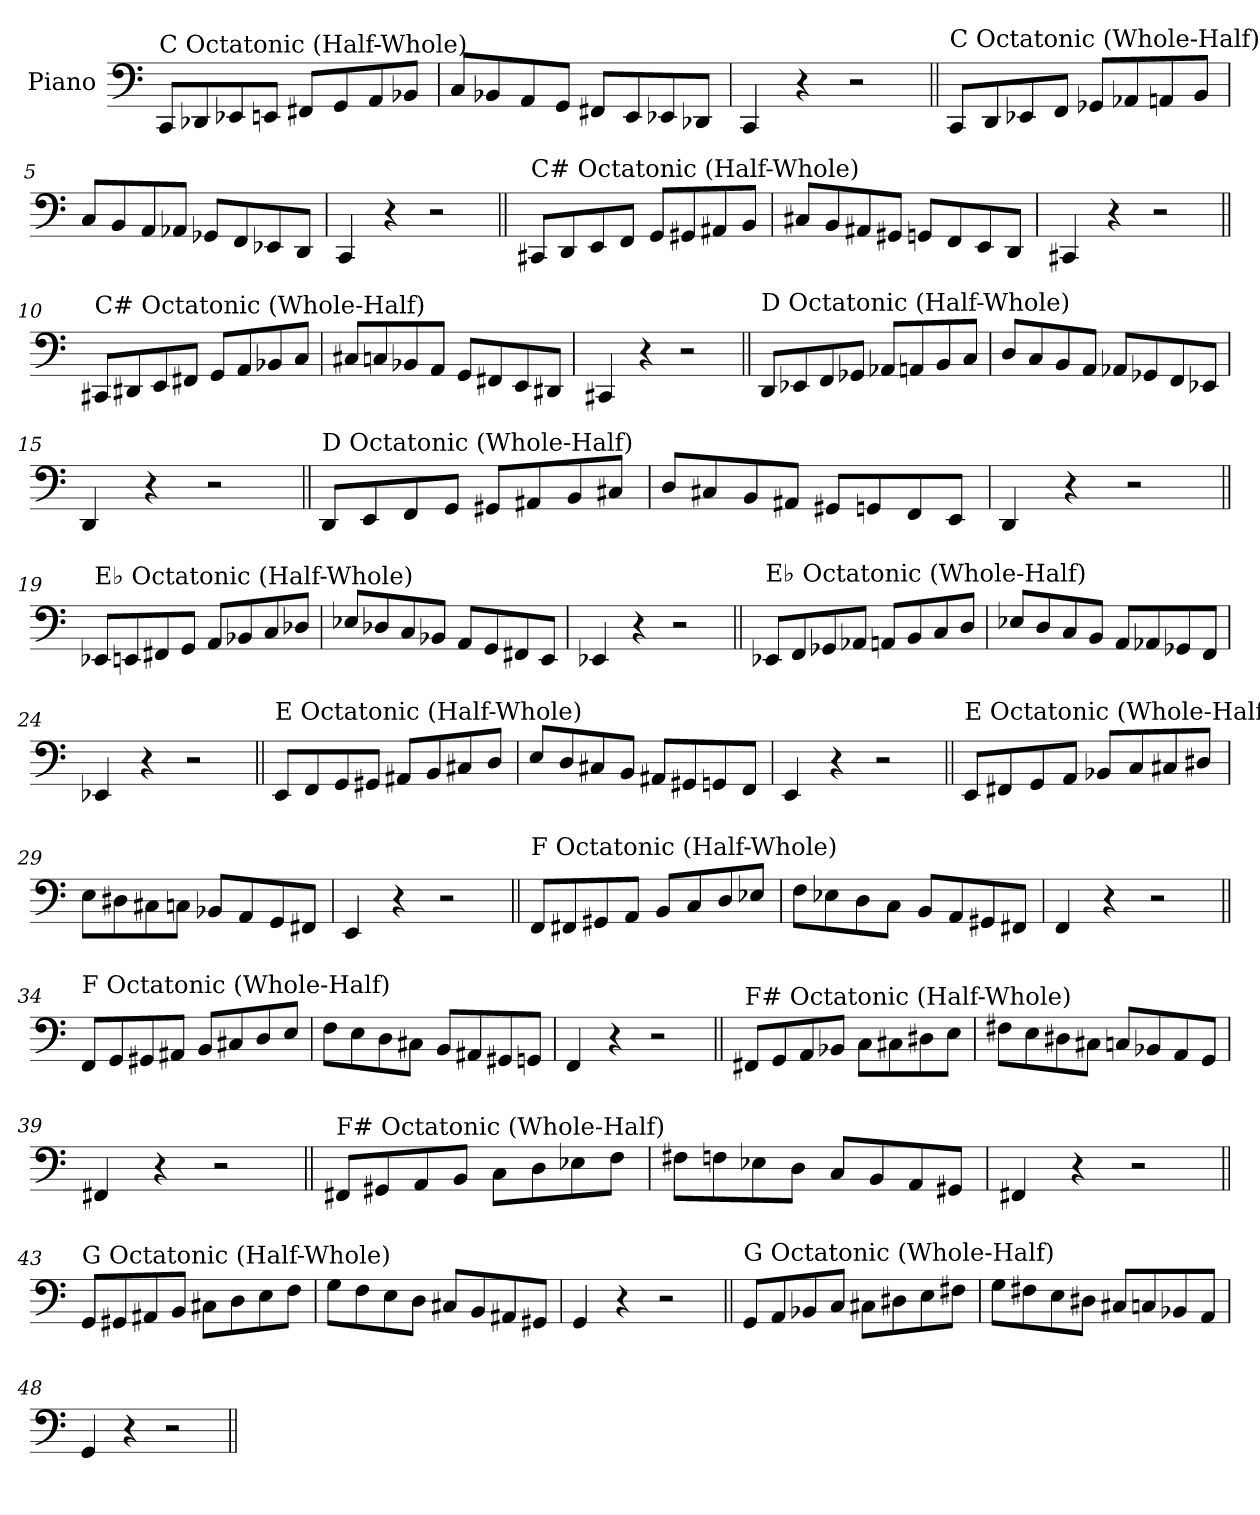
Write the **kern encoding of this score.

**kern
*part1
*staff1
*I"Piano
*I'Pno.
*clefF4
*k[]
=1
!LO:TX:a:t=C Octatonic (Half-Whole)
8CC/L
8DD-X/
8EE-X/
8EEn/J
8FF#X/L
8GG/
8AA/
8BB-X/J
=2
8C/L
8BB-X/
8AA/
8GG/J
8FF#X/L
8EE/
8EE-X/
8DD-X/J
=3
4CC/
4r
2r
=4||
!LO:TX:a:t=C Octatonic (Whole-Half)
8CC/L
8DD/
8EE-X/
8FF/J
8GG-X/L
8AA-X/
8AAn/
8BB/J
=5
8C/L
8BB/
8AA/
8AA-X/J
8GG-X/L
8FF/
8EE-X/
8DD/J
=6
4CC/
4r
2r
!!LO:LB:g=z
=7||
!LO:TX:a:t=C# Octatonic (Half-Whole)
8CC#X/L
8DD/
8EE/
8FF/J
8GG/L
8GG#X/
8AA#X/
8BB/J
=8
8C#X/L
8BB/
8AA#X/
8GG#X/J
8GGn/L
8FF/
8EE/
8DD/J
=9
4CC#X/
4r
2r
=10||
!LO:TX:a:t=C# Octatonic (Whole-Half)
8CC#X/L
8DD#X/
8EE/
8FF#X/J
8GG/L
8AA/
8BB-X/
8C/J
=11
8C#X/L
8Cn/
8BB-X/
8AA/J
8GG/L
8FF#X/
8EE/
8DD#X/J
=12
4CC#X/
4r
2r
!!LO:LB:g=z
=13||
!LO:TX:a:t=D Octatonic (Half-Whole)
8DD/L
8EE-X/
8FF/
8GG-X/J
8AA-X/L
8AAn/
8BB/
8C/J
=14
8D/L
8C/
8BB/
8AA/J
8AA-X/L
8GG-X/
8FF/
8EE-X/J
=15
4DD/
4r
2r
=16||
!LO:TX:a:t=D Octatonic (Whole-Half)
8DD/L
8EE/
8FF/
8GG/J
8GG#X/L
8AA#X/
8BB/
8C#X/J
=17
8D/L
8C#X/
8BB/
8AA#X/J
8GG#X/L
8GGn/
8FF/
8EE/J
=18
4DD/
4r
2r
!!LO:LB:g=z
=19||
!LO:TX:a:t=E♭ Octatonic (Half-Whole)
8EE-X/L
8EEn/
8FF#X/
8GG/J
8AA/L
8BB-X/
8C/
8D-X/J
=20
8E-X/L
8D-X/
8C/
8BB-X/J
8AA/L
8GG/
8FF#X/
8EE/J
=21
4EE-X/
4r
2r
=22||
!LO:TX:a:t=E♭ Octatonic (Whole-Half)
8EE-X/L
8FF/
8GG-X/
8AA-X/J
8AAn/L
8BB/
8C/
8D/J
=23
8E-X/L
8D/
8C/
8BB/J
8AA/L
8AA-X/
8GG-X/
8FF/J
=24
4EE-X/
4r
2r
!!LO:LB:g=z
=25||
!LO:TX:a:t=E Octatonic (Half-Whole)
8EE/L
8FF/
8GG/
8GG#X/J
8AA#X/L
8BB/
8C#X/
8D/J
=26
8E/L
8D/
8C#X/
8BB/J
8AA#X/L
8GG#X/
8GGn/
8FF/J
=27
4EE/
4r
2r
=28||
!LO:TX:a:t=E Octatonic (Whole-Half)
8EE/L
8FF#X/
8GG/
8AA/J
8BB-X/L
8C/
8C#X/
8D#X/J
=29
8E\L
8D#X\
8C#X\
8Cn\J
8BB-X/L
8AA/
8GG/
8FF#X/J
=30
4EE/
4r
2r
!!LO:LB:g=z
=31||
!LO:TX:a:t=F Octatonic (Half-Whole)
8FF/L
8FF#X/
8GG#X/
8AA/J
8BB/L
8C/
8D/
8E-X/J
=32
8F\L
8E-X\
8D\
8C\J
8BB/L
8AA/
8GG#X/
8FF#X/J
=33
4FF/
4r
2r
=34||
!LO:TX:a:t=F Octatonic (Whole-Half)
8FF/L
8GG/
8GG#X/
8AA#X/J
8BB/L
8C#X/
8D/
8E/J
=35
8F\L
8E\
8D\
8C#X\J
8BB/L
8AA#X/
8GG#X/
8GGn/J
=36
4FF/
4r
2r
!!LO:PB:g=z
=37||
!LO:TX:a:t=F# Octatonic (Half-Whole)
8FF#X/L
8GG/
8AA/
8BB-X/J
8C\L
8C#X\
8D#X\
8E\J
=38
8F#X\L
8E\
8D#X\
8C#X\J
8Cn/L
8BB-X/
8AA/
8GG/J
=39
4FF#X/
4r
2r
=40||
!LO:TX:a:t=F# Octatonic (Whole-Half)
8FF#X/L
8GG#X/
8AA/
8BB/J
8C\L
8D\
8E-X\
8F\J
=41
8F#X\L
8Fn\
8E-X\
8D\J
8C/L
8BB/
8AA/
8GG#X/J
=42
4FF#X/
4r
2r
!!LO:LB:g=z
=43||
!LO:TX:a:t=G Octatonic (Half-Whole)
8GG/L
8GG#X/
8AA#X/
8BB/J
8C#X\L
8D\
8E\
8F\J
=44
8G\L
8F\
8E\
8D\J
8C#X/L
8BB/
8AA#X/
8GG#X/J
=45
4GG/
4r
2r
=46||
!LO:TX:a:t=G Octatonic (Whole-Half)
8GG/L
8AA/
8BB-X/
8C/J
8C#X\L
8D#X\
8E\
8F#X\J
=47
8G\L
8F#X\
8E\
8D#X\J
8C#X/L
8Cn/
8BB-X/
8AA/J
=48
4GG/
4r
2r
=||
*-
